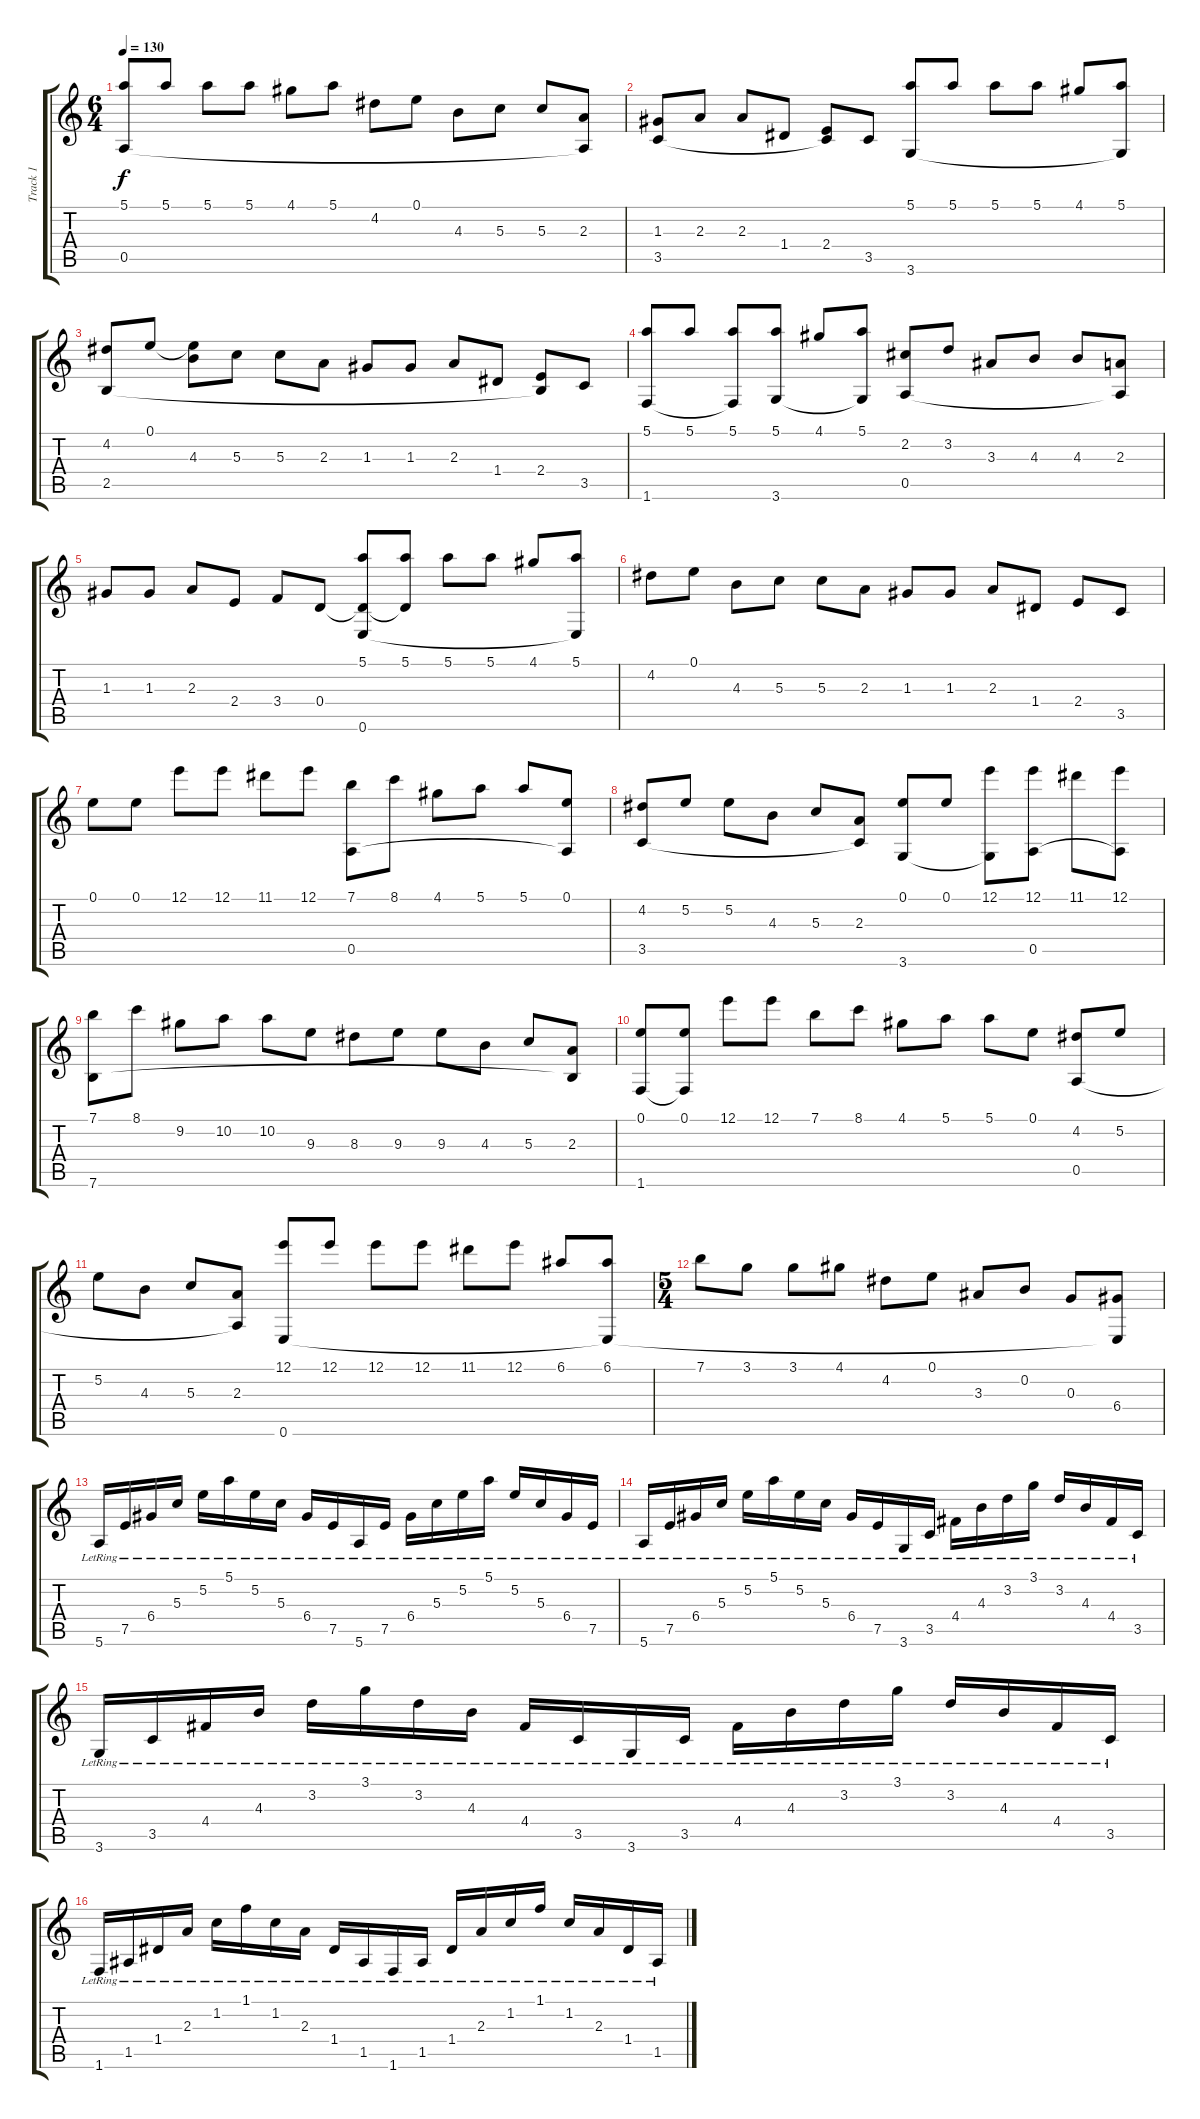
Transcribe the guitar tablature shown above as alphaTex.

\track ("Track 1" "Track 1") {instrument acousticguitarnylon}
\staff {score tabs}
\tuning (E4 B3 G3 D3 A2 E2) {hide}
\ts (6 4)
\tempo 130
\clef g2
\ks c
(5.1 0.5).8{dy f} 5.1.8 5.1.8 5.1.8 4.1.8 5.1.8 4.2.8 0.1.8 4.3.8 5.3.8 5.3.8 (2.3 0.5{t}).8 |
(1.3 3.5).8 2.3.8 2.3.8 1.4.8 (2.4 3.5{t}).8 3.5.8 (5.1 3.6).8 5.1.8 5.1.8 5.1.8 4.1.8 (5.1 3.6{t}).8 |
(4.2 2.5).8 0.1.8 (0.1{t} 4.3).8 5.3.8 5.3.8 2.3.8 1.3.8 1.3.8 2.3.8 1.4.8 (2.4 2.5{t}).8 3.5.8 |
(5.1 1.6).8 5.1.8 (5.1 1.6{t}).8 (5.1 3.6).8 4.1.8 (5.1 3.6{t}).8 (2.2 0.5).8 3.2.8 3.3.8 4.3.8 4.3.8 (2.3 0.5{t}).8 |
1.3.8 1.3.8 2.3.8 2.4.8 3.4.8 0.4.8 (5.1 0.4{t} 0.6).8 (5.1 0.4{t}).8 5.1.8 5.1.8 4.1.8 (5.1 0.6{t}).8 |
4.2.8 0.1.8 4.3.8 5.3.8 5.3.8 2.3.8 1.3.8 1.3.8 2.3.8 1.4.8 2.4.8 3.5.8 |
0.1.8 0.1.8 12.1.8 12.1.8 11.1.8 12.1.8 (7.1 0.5).8 8.1.8 4.1.8 5.1.8 5.1.8 (0.1 0.5{t}).8 |
(4.2 3.5).8 5.2.8 5.2.8 4.3.8 5.3.8 (2.3 3.5{t}).8 (0.1 3.6).8 0.1.8 (12.1 3.6{t}).8 (12.1 0.5).8 11.1.8 (12.1 0.5{t}).8 |
(7.1 7.6).8 8.1.8 9.2.8 10.2.8 10.2.8 9.3.8 8.3.8 9.3.8 9.3.8 4.3.8 5.3.8 (2.3 7.6{t}).8 |
(0.1 1.6).8 (0.1 1.6{t}).8 12.1.8 12.1.8 7.1.8 8.1.8 4.1.8 5.1.8 5.1.8 0.1.8 (4.2 0.5).8 5.2.8 |
5.2.8 4.3.8 5.3.8 (2.3 0.5{t}).8 (12.1 0.6).8 12.1.8 12.1.8 12.1.8 11.1.8 12.1.8 6.1.8 (6.1 0.6{t}).8 |
\ts (5 4)
7.1.8 3.1.8 3.1.8 4.1.8 4.2.8 0.1.8 3.3.8 0.2.8 0.3.8 (6.4 0.6{t}).8 |
5.6{lr}.16 7.5{lr}.16 6.4{lr}.16 5.3{lr}.16 5.2{lr}.16 5.1{lr}.16 5.2{lr}.16 5.3{lr}.16 6.4{lr}.16 7.5{lr}.16 5.6{lr}.16 7.5{lr}.16 6.4{lr}.16 5.3{lr}.16 5.2{lr}.16 5.1{lr}.16 5.2{lr}.16 5.3{lr}.16 6.4{lr}.16 7.5{lr}.16 |
5.6{lr}.16 7.5{lr}.16 6.4{lr}.16 5.3{lr}.16 5.2{lr}.16 5.1{lr}.16 5.2{lr}.16 5.3{lr}.16 6.4{lr}.16 7.5{lr}.16 3.6{lr}.16 3.5{lr}.16 4.4{lr}.16 4.3{lr}.16 3.2{lr}.16 3.1{lr}.16 3.2{lr}.16 4.3{lr}.16 4.4{lr}.16 3.5{lr}.16 |
3.6{lr}.16 3.5{lr}.16 4.4{lr}.16 4.3{lr}.16 3.2{lr}.16 3.1{lr}.16 3.2{lr}.16 4.3{lr}.16 4.4{lr}.16 3.5{lr}.16 3.6{lr}.16 3.5{lr}.16 4.4{lr}.16 4.3{lr}.16 3.2{lr}.16 3.1{lr}.16 3.2{lr}.16 4.3{lr}.16 4.4{lr}.16 3.5{lr}.16 |
1.6{lr}.16 1.5{lr}.16 1.4{lr}.16 2.3{lr}.16 1.2{lr}.16 1.1{lr}.16 1.2{lr}.16 2.3{lr}.16 1.4{lr}.16 1.5{lr}.16 1.6{lr}.16 1.5{lr}.16 1.4{lr}.16 2.3{lr}.16 1.2{lr}.16 1.1{lr}.16 1.2{lr}.16 2.3{lr}.16 1.4{lr}.16 1.5{lr}.16
